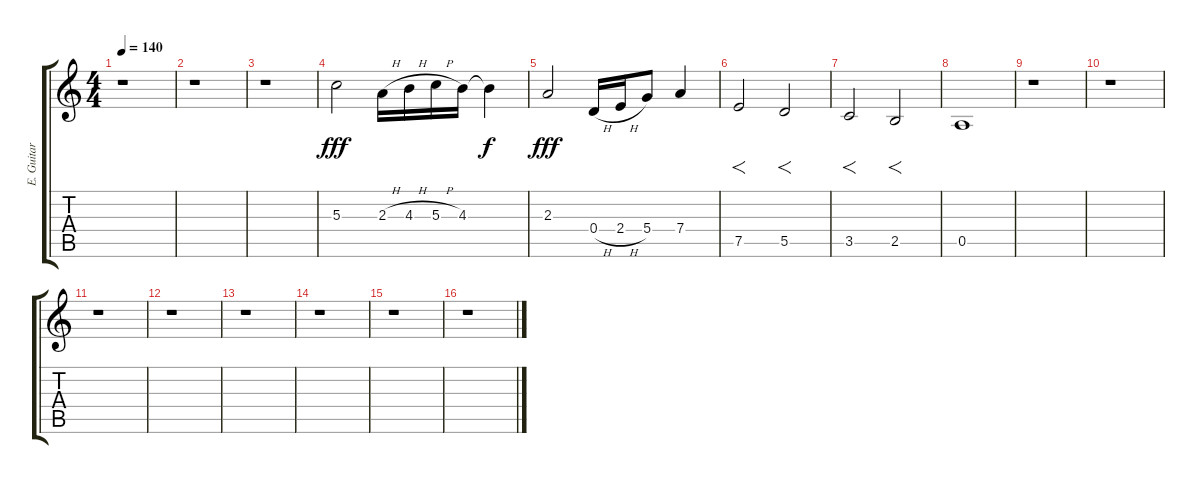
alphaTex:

\track ("E. Guitar 4" "E. Guitar ") {instrument distortionguitar}
\staff {score tabs}
\tuning (E4 B3 G3 D3 A2 D2) {hide}
\ts (4 4)
\tempo 140
\clef g2
\ks c
r.1{dy fff} |
r.1 |
r.1 |
5.3.2 2.3{h}.16 4.3{h}.16 5.3{h}.16 4.3.16 4.3{t}.4{dy f} |
2.3.2{dy fff} 0.4{h}.16 2.4{h}.16 5.4.8 7.4.4 |
7.5.2{f} 5.5.2{f} |
3.5.2{f} 2.5.2{f} |
0.5.1 |
r.1 |
r.1 |
r.1 |
r.1 |
r.1 |
r.1 |
r.1 |
r.1
